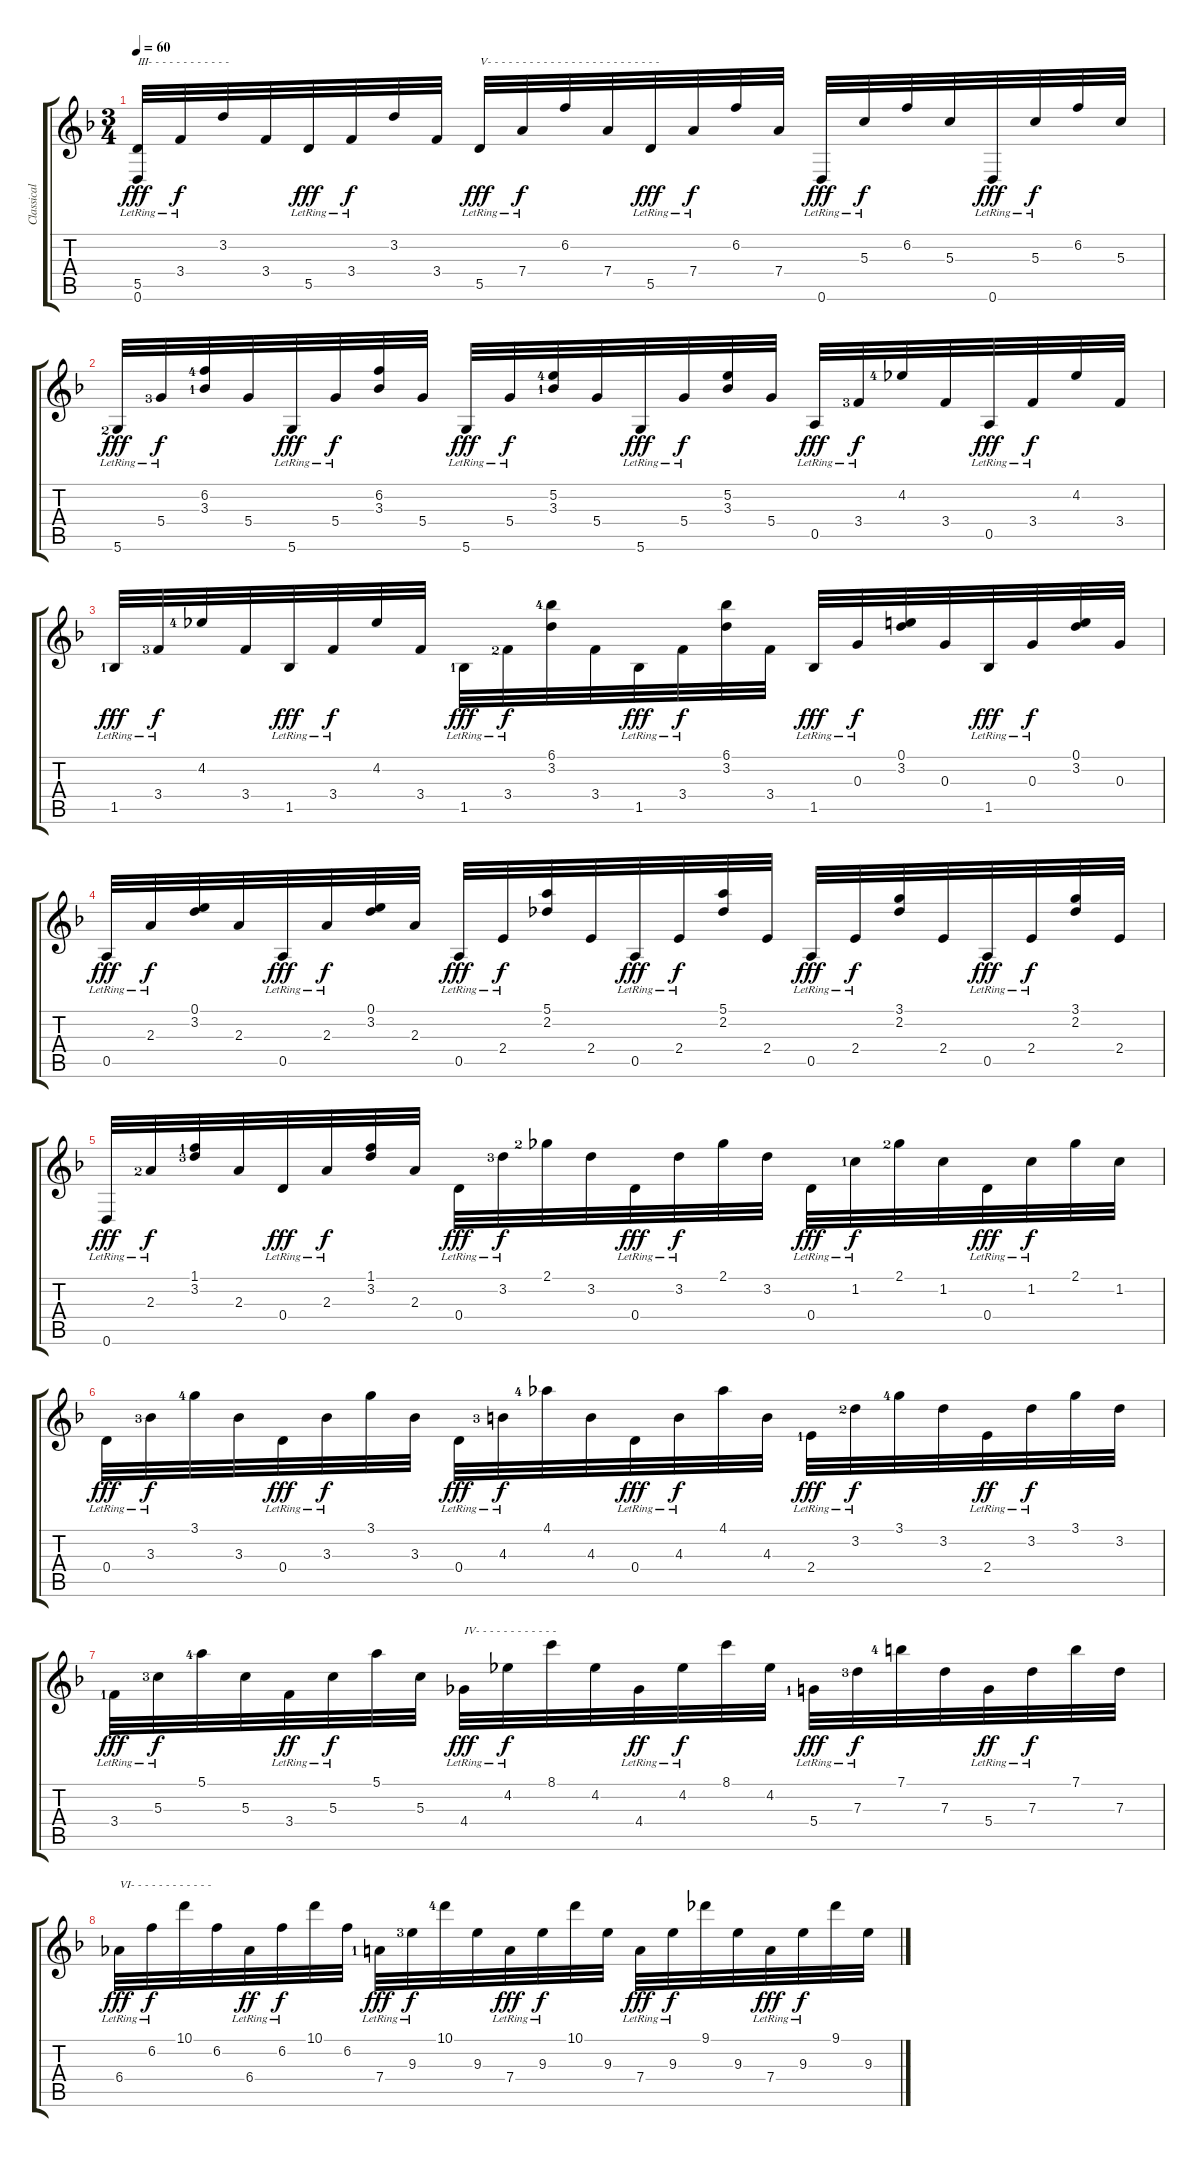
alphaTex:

\track ("Classical Guitar" "Classical ") {instrument acousticguitarnylon}
\staff {score tabs}
\tuning (E4 B3 G3 D3 A2 D2) {hide}
\ts (3 4)
\tempo 60
\clef g2
\ks dminor
(5.5{lr} 0.6).32{txt "III- - - - - - - - - - - -" dy fff} 3.4{lr}.32{dy f} 3.2.32 3.4.32 5.5{lr}.32{dy fff} 3.4{lr}.32{dy f} 3.2.32 3.4.32 5.5{lr}.32{txt "V- - - - - - - - - - - - - - - - - - - - - - - - -" dy fff} 7.4{lr}.32{dy f} 6.2.32 7.4.32 5.5{lr}.32{dy fff} 7.4{lr}.32{dy f} 6.2.32 7.4.32 0.6{lr}.32{dy fff} 5.3{lr}.32{dy f} 6.2.32 5.3.32 0.6{lr}.32{dy fff} 5.3{lr}.32{dy f} 6.2.32 5.3.32 |
5.6{lr lf 3}.32{dy fff} 5.4{lr lf 4}.32{dy f} (6.2{lf 5} 3.3{lf 2}).32 5.4.32 5.6{lr}.32{dy fff} 5.4{lr}.32{dy f} (6.2 3.3).32 5.4.32 5.6{lr}.32{dy fff} 5.4{lr}.32{dy f} (5.2{lf 5} 3.3{lf 2}).32 5.4.32 5.6{lr}.32{dy fff} 5.4{lr}.32{dy f} (5.2 3.3).32 5.4.32 0.5{lr}.32{dy fff} 3.4{lr lf 4}.32{dy f} 4.2{lf 5}.32 3.4.32 0.5{lr}.32{dy fff} 3.4{lr}.32{dy f} 4.2.32 3.4.32 |
1.5{lr lf 2}.32{dy fff} 3.4{lr lf 4}.32{dy f} 4.2{lf 5}.32 3.4.32 1.5{lr}.32{dy fff} 3.4{lr}.32{dy f} 4.2.32 3.4.32 1.5{lr lf 2}.32{dy fff} 3.4{lr lf 3}.32{dy f} (6.1{lf 5} 3.2).32 3.4.32 1.5{lr}.32{dy fff} 3.4{lr}.32{dy f} (6.1 3.2).32 3.4.32 1.5{lr}.32{dy fff} 0.3{lr}.32{dy f} (0.1 3.2).32 0.3.32 1.5{lr}.32{dy fff} 0.3{lr}.32{dy f} (0.1 3.2).32 0.3.32 |
0.5{lr}.32{dy fff} 2.3{lr}.32{dy f} (0.1 3.2).32 2.3.32 0.5{lr}.32{dy fff} 2.3{lr}.32{dy f} (0.1 3.2).32 2.3.32 0.5{lr}.32{dy fff} 2.4{lr}.32{dy f} (5.1 2.2).32 2.4.32 0.5{lr}.32{dy fff} 2.4{lr}.32{dy f} (5.1 2.2).32 2.4.32 0.5{lr}.32{dy fff} 2.4{lr}.32{dy f} (3.1 2.2).32 2.4.32 0.5{lr}.32{dy fff} 2.4{lr}.32{dy f} (3.1 2.2).32 2.4.32 |
0.6{lr}.32{dy fff} 2.3{lr lf 3}.32{dy f} (1.1{lf 2} 3.2{lf 4}).32 2.3.32 0.4{lr}.32{dy fff} 2.3{lr}.32{dy f} (1.1 3.2).32 2.3.32 0.4{lr}.32{dy fff} 3.2{lr lf 4}.32{dy f} 2.1{lf 3}.32 3.2.32 0.4{lr}.32{dy fff} 3.2{lr}.32{dy f} 2.1.32 3.2.32 0.4{lr}.32{dy fff} 1.2{lr lf 2}.32{dy f} 2.1{lf 3}.32 1.2.32 0.4{lr}.32{dy fff} 1.2{lr}.32{dy f} 2.1.32 1.2.32 |
0.4{lr}.32{dy fff} 3.3{lr lf 4}.32{dy f} 3.1{lf 5}.32 3.3.32 0.4{lr}.32{dy fff} 3.3{lr}.32{dy f} 3.1.32 3.3.32 0.4{lr}.32{dy fff} 4.3{lr lf 4}.32{dy f} 4.1{lf 5}.32 4.3.32 0.4{lr}.32{dy fff} 4.3{lr}.32{dy f} 4.1.32 4.3.32 2.4{lr lf 2}.32{dy fff} 3.2{lr lf 3}.32{dy f} 3.1{lf 5}.32 3.2.32 2.4{lr}.32{dy ff} 3.2{lr}.32{dy f} 3.1.32 3.2.32 |
3.4{lr lf 2}.32{dy fff} 5.3{lr lf 4}.32{dy f} 5.1{lf 5}.32 5.3.32 3.4{lr}.32{dy ff} 5.3{lr}.32{dy f} 5.1.32 5.3.32 4.4{lr}.32{txt "IV- - - - - - - - - - - -" dy fff} 4.2{lr}.32{dy f} 8.1.32 4.2.32 4.4{lr}.32{dy ff} 4.2{lr}.32{dy f} 8.1.32 4.2.32 5.4{lr lf 2}.32{dy fff} 7.3{lr lf 4}.32{dy f} 7.1{lf 5}.32 7.3.32 5.4{lr}.32{dy ff} 7.3{lr}.32{dy f} 7.1.32 7.3.32 |
6.4{lr}.32{txt "VI- - - - - - - - - - - -" dy fff} 6.2{lr}.32{dy f} 10.1.32 6.2.32 6.4{lr}.32{dy ff} 6.2{lr}.32{dy f} 10.1.32 6.2.32 7.4{lr lf 2}.32{dy fff} 9.3{lr lf 4}.32{dy f} 10.1{lf 5}.32 9.3.32 7.4{lr}.32{dy fff} 9.3{lr}.32{dy f} 10.1.32 9.3.32 7.4{lr}.32{dy fff} 9.3{lr}.32{dy f} 9.1.32 9.3.32 7.4{lr}.32{dy fff} 9.3{lr}.32{dy f} 9.1.32 9.3.32
